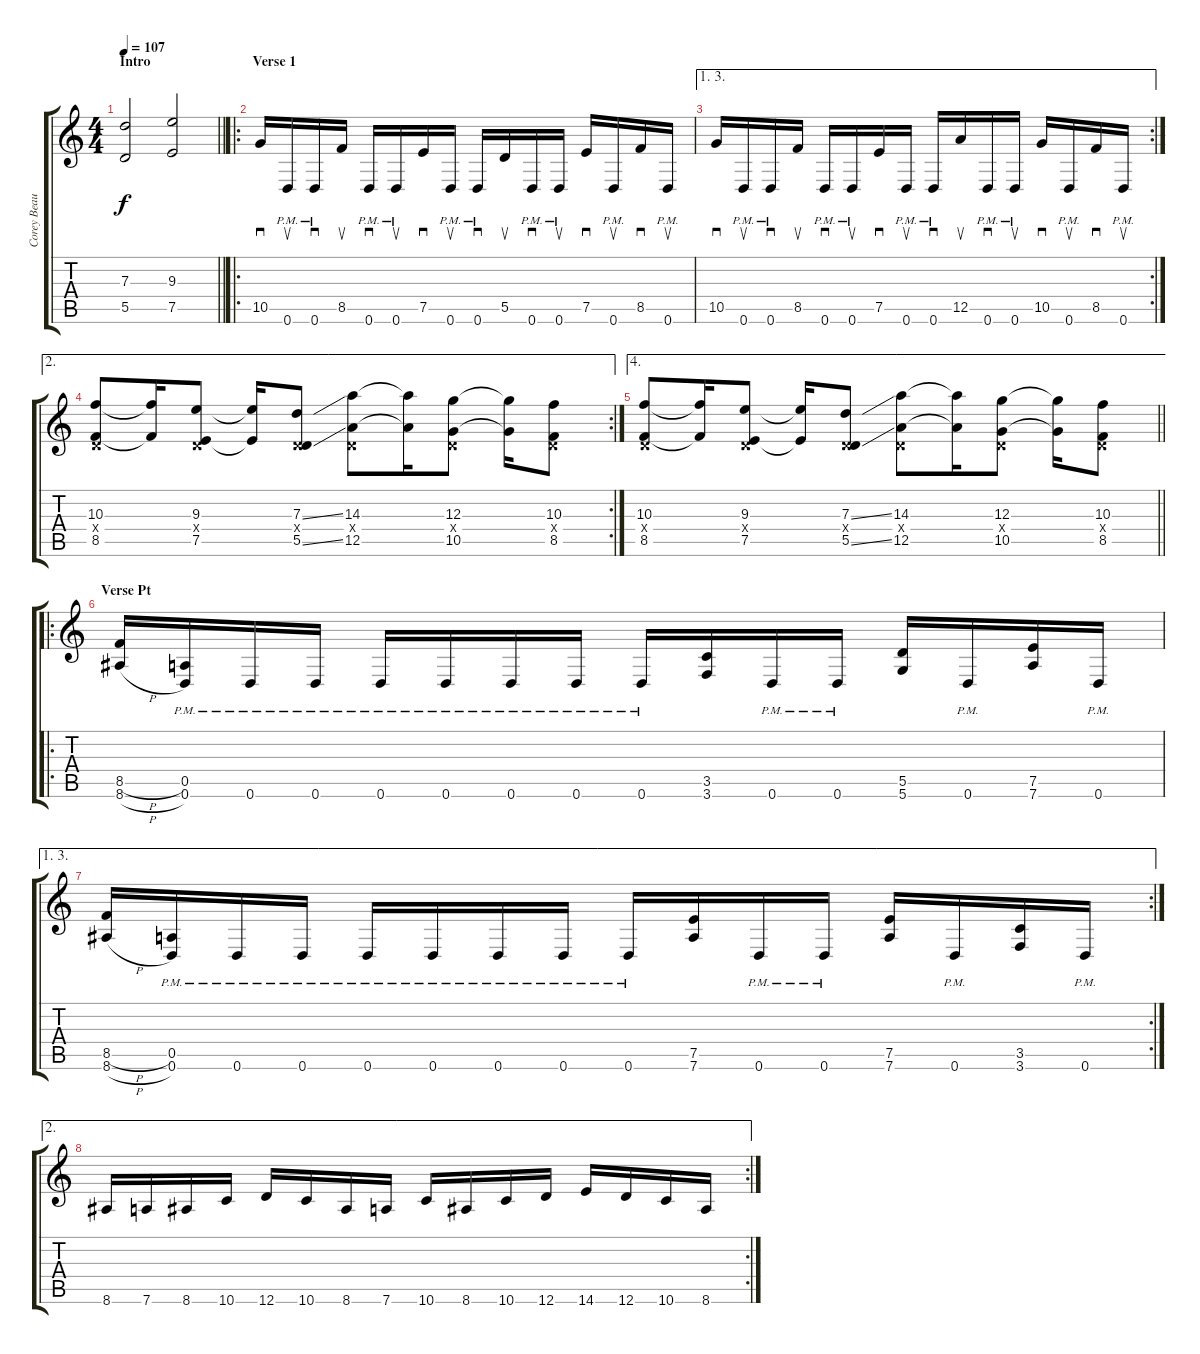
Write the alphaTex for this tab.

\track ("Corey Beaulieu" "Corey Beau") {instrument distortionguitar}
\staff {score tabs}
\tuning (E4 B3 G3 D3 A2 D2) {hide}
\ts (4 4)
\section ("" "Intro")
\tempo 107
\clef g2
\barLineRight lightlight
\ks c
(7.3 5.5).2{dy f instrument distortionguitar} (9.3 7.5).2 |
\ro
\section ("" "Verse 1")
10.5.16{sd} 0.6{pm}.16{su} 0.6{pm}.16{sd} 8.5.16{su} 0.6{pm}.16{sd} 0.6{pm}.16{su} 7.5.16{sd} 0.6{pm}.16{su} 0.6{pm}.16{sd} 5.5.16{su} 0.6{pm}.16{sd} 0.6{pm}.16{su} 7.5.16{sd} 0.6{pm}.16{su} 8.5.16{sd} 0.6{pm}.16{su} |
\ae (1 3)
\rc 2
10.5.16{sd} 0.6{pm}.16{su} 0.6{pm}.16{sd} 8.5.16{su} 0.6{pm}.16{sd} 0.6{pm}.16{su} 7.5.16{sd} 0.6{pm}.16{su} 0.6{pm}.16{sd} 12.5.16{su} 0.6{pm}.16{sd} 0.6{pm}.16{su} 10.5.16{sd} 0.6{pm}.16{su} 8.5.16{sd} 0.6{pm}.16{su} |
\ae 2
\rc 2
(10.3 0.4{x} 8.5).8 (10.3{t} 8.5{t}).16 (9.3 0.4{x} 7.5).8 (9.3{t} 7.5{t}).16 (7.3{ss} 0.4{x} 5.5{ss}).8 (14.3 0.4{x} 12.5).8 (14.3{t} 12.5{t}).16 (12.3 0.4{x} 10.5).8 (12.3{t} 10.5{t}).16 (10.3 0.4{x} 8.5).8 |
\ae 4
\barLineRight lightlight
(10.3 0.4{x} 8.5).8 (10.3{t} 8.5{t}).16 (9.3 0.4{x} 7.5).8 (9.3{t} 7.5{t}).16 (7.3{ss} 0.4{x} 5.5{ss}).8 (14.3 0.4{x} 12.5).8 (14.3{t} 12.5{t}).16 (12.3 0.4{x} 10.5).8 (12.3{t} 10.5{t}).16 (10.3 0.4{x} 8.5).8 |
\ro
\section ("" "Verse Pt")
(8.5{h} 8.6{h}).16 (0.5{pm} 0.6{pm}).16 0.6{pm}.16 0.6{pm}.16 0.6{pm}.16 0.6{pm}.16 0.6{pm}.16 0.6{pm}.16 0.6{pm}.16 (3.5 3.6).16 0.6{pm}.16 0.6{pm}.16 (5.5 5.6).16 0.6{pm}.16 (7.5 7.6).16 0.6{pm}.16 |
\ae (1 3)
\rc 2
(8.5{h} 8.6{h}).16 (0.5{pm} 0.6{pm}).16 0.6{pm}.16 0.6{pm}.16 0.6{pm}.16 0.6{pm}.16 0.6{pm}.16 0.6{pm}.16 0.6{pm}.16 (7.5 7.6).16 0.6{pm}.16 0.6{pm}.16 (7.5 7.6).16 0.6{pm}.16 (3.5 3.6).16 0.6{pm}.16 |
\ae 2
\rc 2
8.6.16 7.6.16 8.6.16 10.6.16 12.6.16 10.6.16 8.6.16 7.6.16 10.6.16 8.6.16 10.6.16 12.6.16 14.6.16 12.6.16 10.6.16 8.6.16
